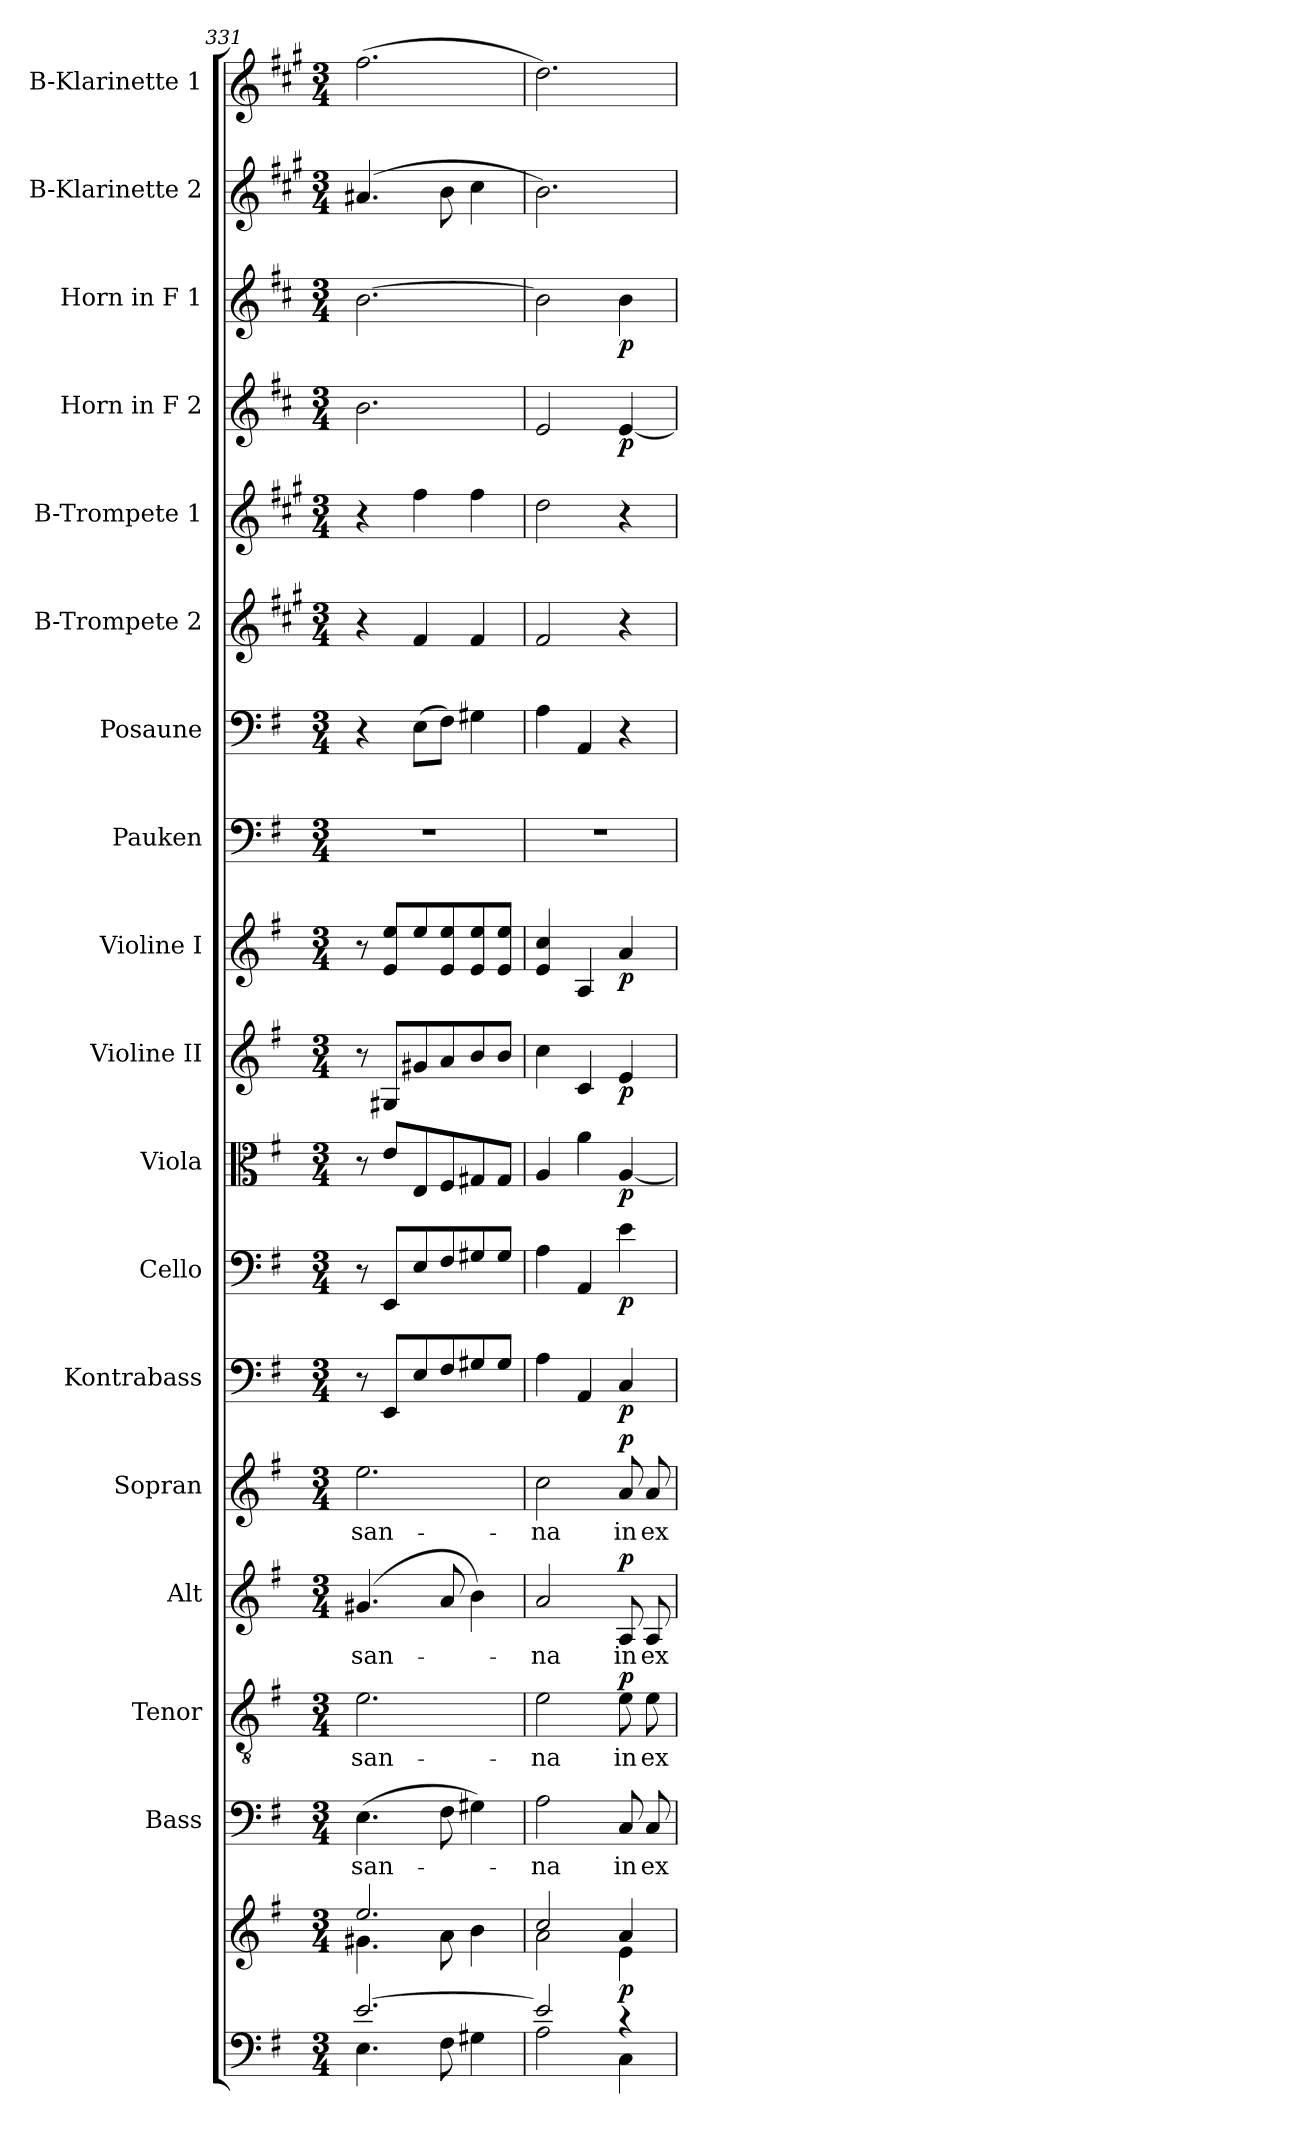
**kern	**kern	**dynam	**kern	**text	**kern	**text	**dynam	**kern	**text	**dynam	**kern	**text	**dynam	**kern	**dynam	**kern	**dynam	**kern	**dynam	**kern	**dynam	**kern	**dynam	**kern	**kern	**kern	**kern	**kern	**dynam	**kern	**dynam	**kern	**kern
*part18	*part18	*part18	*part17	*part17	*part16	*part16	*part16	*part15	*part15	*part15	*part14	*part14	*part14	*part13	*part13	*part12	*part12	*part11	*part11	*part10	*part10	*part9	*part9	*part8	*part7	*part6	*part5	*part4	*part4	*part3	*part3	*part2	*part1
*staff19	*staff18	*staff18/19	*staff17	*staff17	*staff16	*staff16	*staff16	*staff15	*staff15	*staff15	*staff14	*staff14	*staff14	*staff13	*staff13	*staff12	*staff12	*staff11	*staff11	*staff10	*staff10	*staff9	*staff9	*staff8	*staff7	*staff6	*staff5	*staff4	*staff4	*staff3	*staff3	*staff2	*staff1
*	*	*	*I"Bass	*	*I"Tenor	*	*	*I"Alt	*	*	*I"Sopran	*	*	*I"Kontrabass	*	*I"Cello	*	*I"Viola	*	*I"Violine II	*	*I"Violine I	*	*I"Pauken	*I"Posaune	*I"B-Trompete 2	*I"B-Trompete 1	*I"Horn in F 2	*	*I"Horn in F 1	*	*I"B-Klarinette 2	*I"B-Klarinette 1
*	*	*	*I'B.	*	*I'T.	*	*	*I'A.	*	*	*I'S.	*	*	*I'Kb.	*	*	*	*I'Vla.	*	*I'Vl. II	*	*I'Vl. I	*	*I'Pk.	*I'Pos.	*I'B Trp. 2	*I'B Trp. 1	*	*	*	*	*I'B Kl. 2	*I'B Kl. 1
*clefF4	*clefG2	*	*clefF4	*	*clefGv2	*	*	*clefG2	*	*	*clefG2	*	*	*clefF4	*	*clefF4	*	*clefC3	*	*clefG2	*	*clefG2	*	*clefF4	*clefF4	*clefG2	*clefG2	*clefG2	*	*clefG2	*	*clefG2	*clefG2
*	*	*	*	*	*	*	*	*	*	*	*	*	*	*ITrd7c12	*	*	*	*	*	*	*	*	*	*	*	*ITrd1c2	*ITrd1c2	*ITrd4c7	*	*ITrd4c7	*	*ITrd1c2	*ITrd1c2
*k[f#]	*k[f#]	*	*k[f#]	*	*k[f#]	*	*	*k[f#]	*	*	*k[f#]	*	*	*k[f#]	*	*k[f#]	*	*k[f#]	*	*k[f#]	*	*k[f#]	*	*k[f#]	*k[f#]	*k[f#]	*k[f#]	*k[f#]	*	*k[f#]	*	*k[f#]	*k[f#]
*G:	*G:	*	*G:	*	*G:	*	*	*G:	*	*	*G:	*	*	*G:	*	*G:	*	*G:	*	*G:	*	*G:	*	*G:	*G:	*G:	*G:	*G:	*	*G:	*	*G:	*G:
*M3/4	*M3/4	*	*M3/4	*	*M3/4	*	*	*M3/4	*	*	*M3/4	*	*	*M3/4	*	*M3/4	*	*M3/4	*	*M3/4	*	*M3/4	*	*M3/4	*M3/4	*M3/4	*M3/4	*M3/4	*	*M3/4	*	*M3/4	*M3/4
=331	=331	=331	=331	=331	=331	=331	=331	=331	=331	=331	=331	=331	=331	=331	=331	=331	=331	=331	=331	=331	=331	=331	=331	=331	=331	=331	=331	=331	=331	=331	=331	=331	=331
*^	*^	*	*	*	*	*	*	*	*	*	*	*	*	*	*	*	*	*	*	*	*	*	*	*	*	*	*	*	*	*	*	*	*
!	!	!	!	!	!	!LO:LY:b	!	!LO:LY:b	!	!	!LO:LY:b	!	!	!LO:LY:b	!	!	!	!	!	!	!	!	!	!	!	!	!	!	!	!	!	!	!	!	!
[>2.e/	4.E\	2.ee/	4.g#X\	.	(>4.E\	-san-	2.e\	-san-	.	(4.g#X/	-san-	.	2.ee\	-san-	.	8r	.	8r	.	8r	.	8r	.	8r	.	2.r	4r	4r	4r	2.e\	.	[2.e\	.	(4.g#X/	(>2.ee\
.	.	.	.	.	.	.	.	.	.	.	.	.	.	.	.	8EEE/L	.	8EE/L	.	8e/L	.	8G#X/L	.	8e/ 8ee/L	.	.	.	.	.	.	.	.	.	.	.
.	.	.	.	.	.	.	.	.	.	.	.	.	.	.	.	8EE/	.	8E/	.	8E/	.	8g#X/	.	8ee/	.	.	(>8E\L	4e/	4ee\	.	.	.	.	.	.
.	8F#\	.	8a\	.	8F#\	.	.	.	.	8a/	.	.	.	.	.	8FF#/	.	8F#/	.	8F#/	.	8a/	.	8e/ 8ee/	.	.	8F#\J)	.	.	.	.	.	.	8a\	.
.	4G#X\	.	4b\	.	4G#X\)	.	.	.	.	4b\)	.	.	.	.	.	8GG#X/	.	8G#X/	.	8G#X/	.	8b/	.	8e/ 8ee/	.	.	4G#X\	4e/	4ee\	.	.	.	.	4b\	.
.	.	.	.	.	.	.	.	.	.	.	.	.	.	.	.	8GG#/J	.	8G#/J	.	8G#/J	.	8b/J	.	8e/ 8ee/J	.	.	.	.	.	.	.	.	.	.	.
=332	=332	=332	=332	=332	=332	=332	=332	=332	=332	=332	=332	=332	=332	=332	=332	=332	=332	=332	=332	=332	=332	=332	=332	=332	=332	=332	=332	=332	=332	=332	=332	=332	=332	=332	=332
!	!	!	!	!	!	!LO:LY:b	!	!LO:LY:b	!	!	!LO:LY:b	!	!	!LO:LY:b	!	!	!	!	!	!	!	!	!	!	!	!	!	!	!	!	!	!	!	!	!
2e/]	2A\	2cc/	2a\	.	2A\	-na	2e\	-na	.	2a/	-na	.	2cc\	-na	.	4AA\	.	4A\	.	4A/	.	4cc\	.	4e/ 4cc/	.	2.r	4A\	2e/	2cc\	2A/	.	2e\]	.	2.a\)	2.cc\)
.	.	.	.	.	.	.	.	.	.	.	.	.	.	.	.	4AAA/	.	4AA/	.	4a\	.	4c/	.	4A/	.	.	4AA/	.	.	.	.	.	.	.	.
!	!	!	!	!LO:DY:b	!	!LO:LY:b	!	!LO:LY:b	!LO:DY:a	!	!LO:LY:b	!LO:DY:a	!	!LO:LY:b	!LO:DY:a	!	!LO:DY:b	!	!LO:DY:b	!	!LO:DY:b	!	!LO:DY:b	!	!LO:DY:b	!	!	!	!	!	!LO:DY:b	!	!LO:DY:b	!	!
4rc	4C\	4a/	4e\	p	8C/	in	8e\	in	p	8A/	in	p	8a/	in	p	4CC/	p	4e\	p	[4A/	p	4e/	p	4a/	p	.	4r	4r	4r	[4A/	p	4e\	p	.	.
!	!	!	!	!	!	!LO:LY:b	!	!LO:LY:b	!	!	!LO:LY:b	!	!	!LO:LY:b	!	!	!	!	!	!	!	!	!	!	!	!	!	!	!	!	!	!	!	!	!
.	.	.	.	.	8C/	ex-	8e\	ex-	.	8A/	ex-	.	8a/	ex-	.	.	.	.	.	.	.	.	.	.	.	.	.	.	.	.	.	.	.	.	.
*v	*v	*	*	*	*	*	*	*	*	*	*	*	*	*	*	*	*	*	*	*	*	*	*	*	*	*	*	*	*	*	*	*	*	*	*
*	*v	*v	*	*	*	*	*	*	*	*	*	*	*	*	*	*	*	*	*	*	*	*	*	*	*	*	*	*	*	*	*	*	*	*
=	=	=	=	=	=	=	=	=	=	=	=	=	=	=	=	=	=	=	=	=	=	=	=	=	=	=	=	=	=	=	=	=	=
*-	*-	*-	*-	*-	*-	*-	*-	*-	*-	*-	*-	*-	*-	*-	*-	*-	*-	*-	*-	*-	*-	*-	*-	*-	*-	*-	*-	*-	*-	*-	*-	*-	*-
